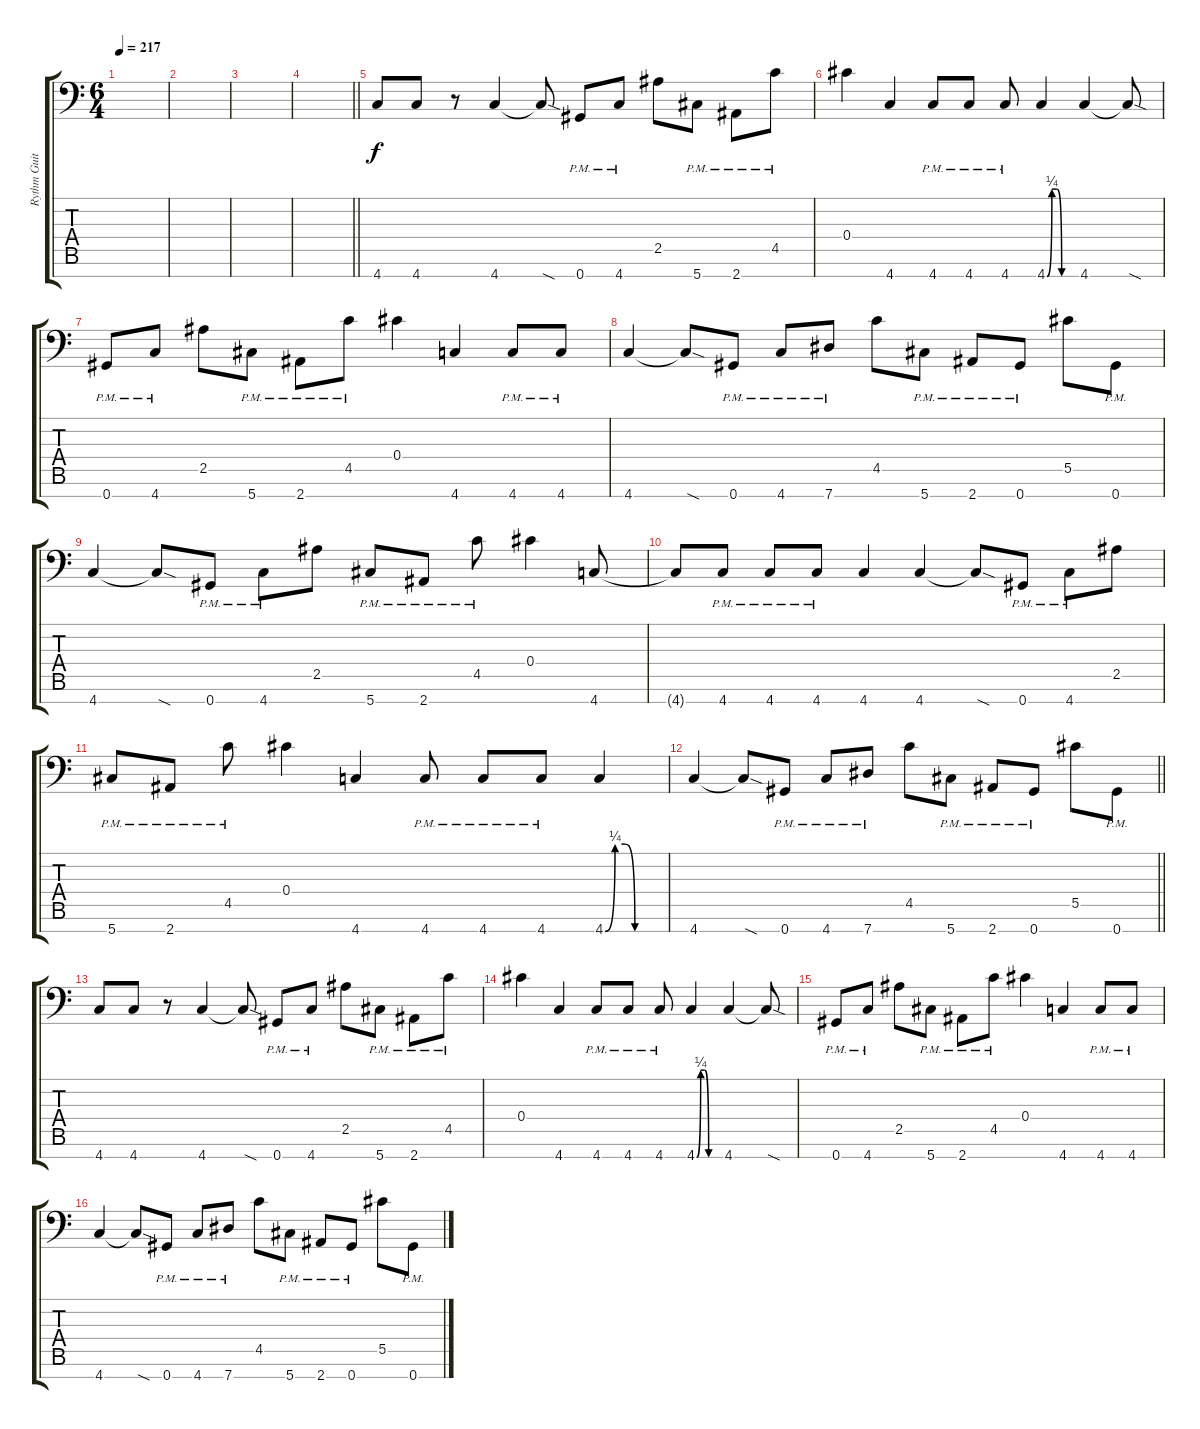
\track ("Rythm Guitar #1" "Rythm Guit") {instrument distortionguitar}
\staff {score tabs}
\tuning (Db4 Ab3 Eb3 Db3 Ab2 Eb2 Ab1) {hide}
\ts (6 4)
\section ("" "")
\tempo 217
\clef f4
\ks c
|
|
|
\barLineRight lightlight
|
\section ("" "")
4.7.8{volume 13 instrument distortionguitar} 4.7.8 r.8 4.7.4 4.7{sod t}.8 0.7{pm}.8 4.7{pm}.8 2.5.8 5.7{pm}.8 2.7{pm}.8 4.5{pm}.8 |
0.4.4 4.7.4 4.7{pm}.8 4.7{pm}.8 4.7{pm}.8 4.7{be (custom 0 0 10 1 20 1 30 0 60 0)}.4 4.7.4 4.7{sod t}.8 |
0.7{pm}.8 4.7{pm}.8 2.5.8 5.7{pm}.8 2.7{pm}.8 4.5{pm}.8 0.4.4 4.7.4 4.7{pm}.8 4.7{pm}.8 |
4.7.4 4.7{sod t}.8 0.7{pm}.8 4.7{pm}.8 7.7{pm}.8 4.5.8 5.7{pm}.8 2.7{pm}.8 0.7{pm}.8 5.5.8 0.7{pm}.8 |
4.7.4 4.7{sod t}.8 0.7{pm}.8 4.7{pm}.8 2.5.8 5.7{pm}.8 2.7{pm}.8 4.5{pm}.8 0.4.4 4.7.8 |
4.7{t}.8 4.7{pm}.8 4.7{pm}.8 4.7{pm}.8 4.7.4 4.7.4 4.7{sod t}.8 0.7{pm}.8 4.7{pm}.8 2.5.8 |
5.7{pm}.8 2.7{pm}.8 4.5{pm}.8 0.4.4 4.7.4 4.7{pm}.8 4.7{pm}.8 4.7{pm}.8 4.7{be (custom 0 0 10 1 20 1 30 0 60 0)}.4 |
\barLineRight lightlight
4.7.4 4.7{sod t}.8 0.7{pm}.8 4.7{pm}.8 7.7{pm}.8 4.5.8 5.7{pm}.8 2.7{pm}.8 0.7{pm}.8 5.5.8 0.7{pm}.8 |
\section ("" "")
4.7.8 4.7.8 r.8 4.7.4 4.7{sod t}.8 0.7{pm}.8 4.7{pm}.8 2.5.8 5.7{pm}.8 2.7{pm}.8 4.5{pm}.8 |
0.4.4 4.7.4 4.7{pm}.8 4.7{pm}.8 4.7{pm}.8 4.7{be (custom 0 0 10 1 20 1 30 0 60 0)}.4 4.7.4 4.7{sod t}.8 |
0.7{pm}.8 4.7{pm}.8 2.5.8 5.7{pm}.8 2.7{pm}.8 4.5{pm}.8 0.4.4 4.7.4 4.7{pm}.8 4.7{pm}.8 |
4.7.4 4.7{sod t}.8 0.7{pm}.8 4.7{pm}.8 7.7{pm}.8 4.5.8 5.7{pm}.8 2.7{pm}.8 0.7{pm}.8 5.5.8 0.7{pm}.8
